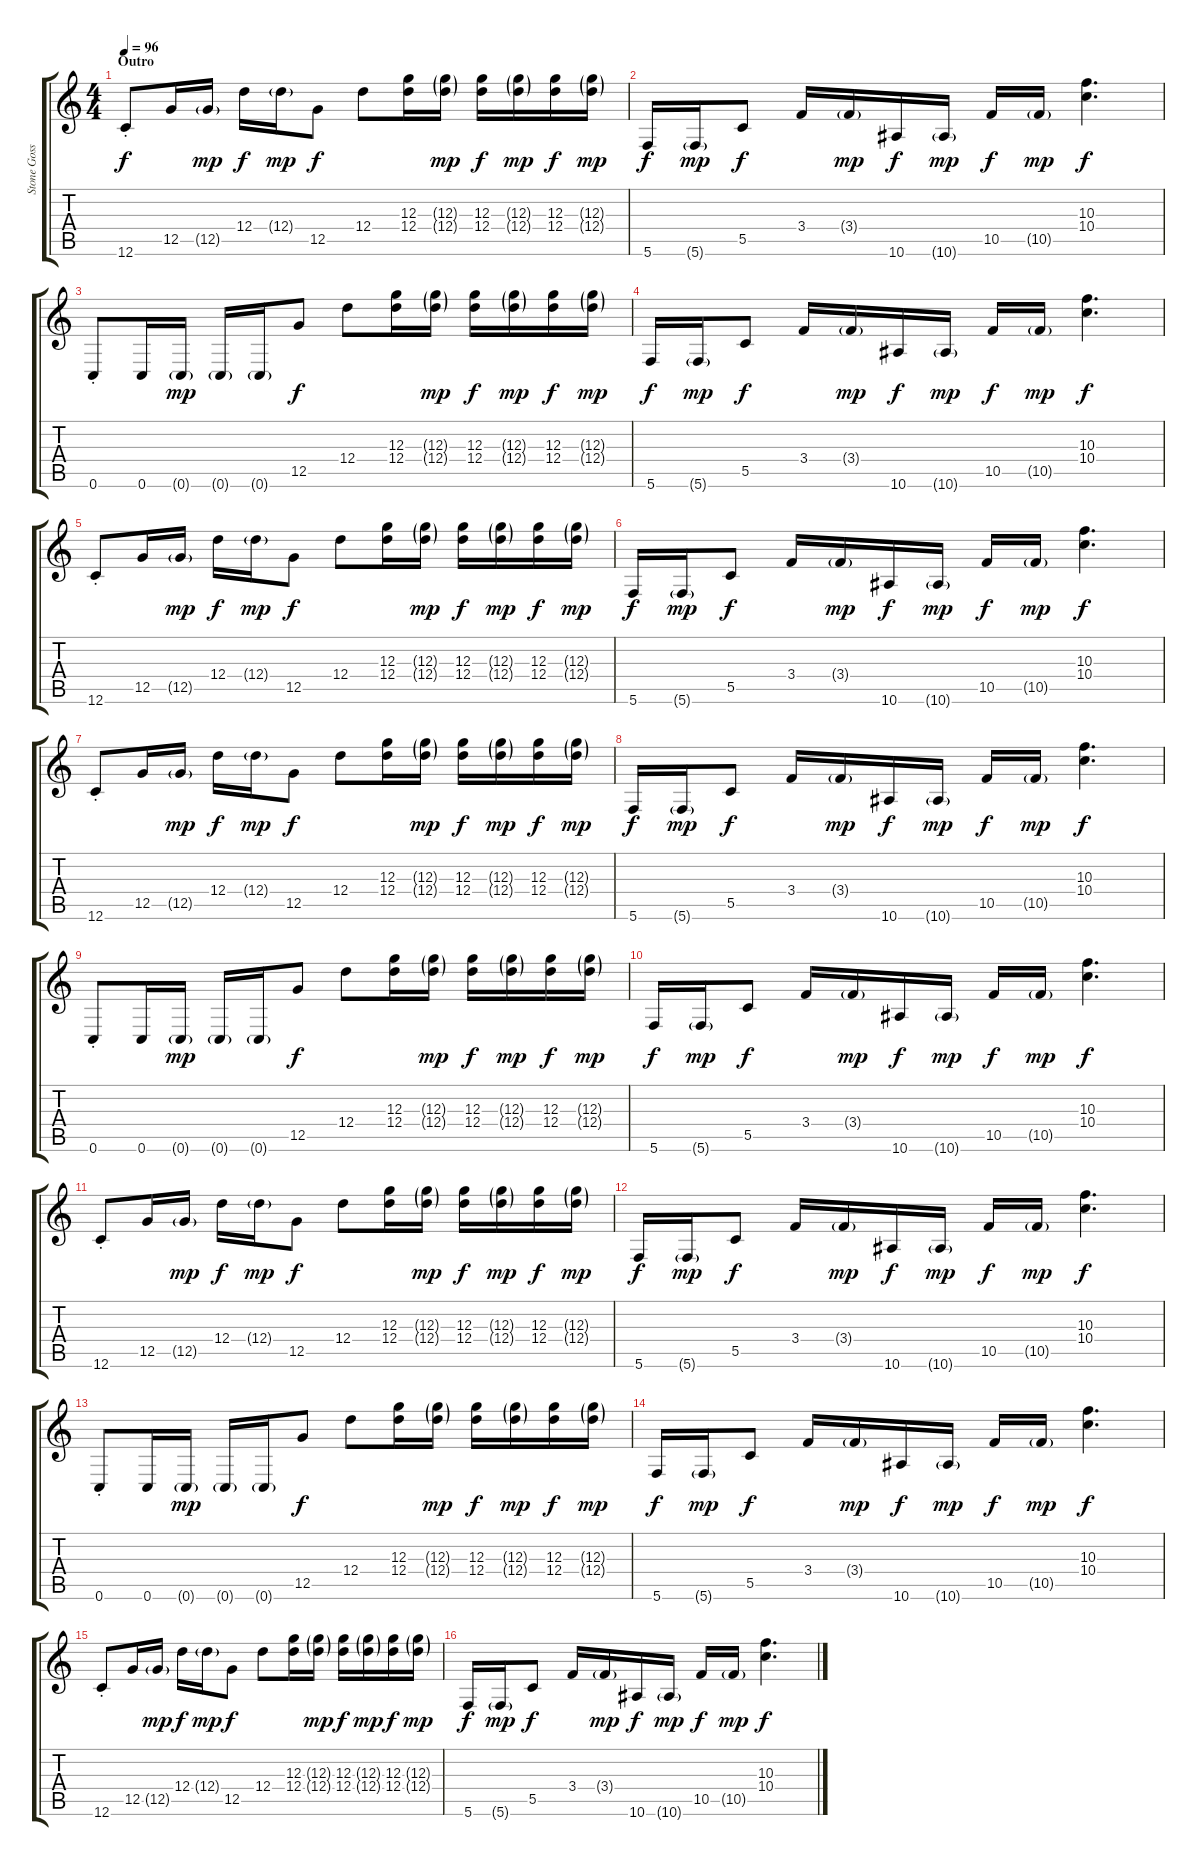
\track ("Stone Gossard" "Stone Goss") {instrument distortionguitar}
\staff {score tabs}
\tuning (E4 B3 G3 D3 G2 C2) {hide}
\ts (4 4)
\section ("" "Outro")
\tempo 96
\clef g2
\ks c
12.6{st}.8{dy f} 12.5.16 12.5{g}.16{dy mp} 12.4.16{dy f} 12.4{g}.16{dy mp} 12.5.8{dy f} 12.4.8 (12.3 12.4).16 (12.3{g} 12.4{g}).16{dy mp} (12.3 12.4).16{dy f} (12.3{g} 12.4{g}).16{dy mp} (12.3 12.4).16{dy f} (12.3{g} 12.4{g}).16{dy mp} |
5.6.16{dy f} 5.6{g}.16{dy mp} 5.5.8{dy f} 3.4.16 3.4{g}.16{dy mp} 10.6.16{dy f} 10.6{g}.16{dy mp} 10.5.16{dy f} 10.5{g}.16{dy mp} (10.3 10.4).4{d dy f} |
0.6{st}.8 0.6.16 0.6{g}.16{dy mp} 0.6{g}.16 0.6{g}.16 12.5.8{dy f} 12.4.8 (12.3 12.4).16 (12.3{g} 12.4{g}).16{dy mp} (12.3 12.4).16{dy f} (12.3{g} 12.4{g}).16{dy mp} (12.3 12.4).16{dy f} (12.3{g} 12.4{g}).16{dy mp} |
5.6.16{dy f} 5.6{g}.16{dy mp} 5.5.8{dy f} 3.4.16 3.4{g}.16{dy mp} 10.6.16{dy f} 10.6{g}.16{dy mp} 10.5.16{dy f} 10.5{g}.16{dy mp} (10.3 10.4).4{d dy f} |
12.6{st}.8 12.5.16 12.5{g}.16{dy mp} 12.4.16{dy f} 12.4{g}.16{dy mp} 12.5.8{dy f} 12.4.8 (12.3 12.4).16 (12.3{g} 12.4{g}).16{dy mp} (12.3 12.4).16{dy f} (12.3{g} 12.4{g}).16{dy mp} (12.3 12.4).16{dy f} (12.3{g} 12.4{g}).16{dy mp} |
5.6.16{dy f} 5.6{g}.16{dy mp} 5.5.8{dy f} 3.4.16 3.4{g}.16{dy mp} 10.6.16{dy f} 10.6{g}.16{dy mp} 10.5.16{dy f} 10.5{g}.16{dy mp} (10.3 10.4).4{d dy f} |
12.6{st}.8 12.5.16 12.5{g}.16{dy mp} 12.4.16{dy f} 12.4{g}.16{dy mp} 12.5.8{dy f} 12.4.8 (12.3 12.4).16 (12.3{g} 12.4{g}).16{dy mp} (12.3 12.4).16{dy f} (12.3{g} 12.4{g}).16{dy mp} (12.3 12.4).16{dy f} (12.3{g} 12.4{g}).16{dy mp} |
5.6.16{dy f} 5.6{g}.16{dy mp} 5.5.8{dy f} 3.4.16 3.4{g}.16{dy mp} 10.6.16{dy f} 10.6{g}.16{dy mp} 10.5.16{dy f} 10.5{g}.16{dy mp} (10.3 10.4).4{d dy f} |
0.6{st}.8 0.6.16 0.6{g}.16{dy mp} 0.6{g}.16 0.6{g}.16 12.5.8{dy f} 12.4.8 (12.3 12.4).16 (12.3{g} 12.4{g}).16{dy mp} (12.3 12.4).16{dy f} (12.3{g} 12.4{g}).16{dy mp} (12.3 12.4).16{dy f} (12.3{g} 12.4{g}).16{dy mp} |
5.6.16{dy f} 5.6{g}.16{dy mp} 5.5.8{dy f} 3.4.16 3.4{g}.16{dy mp} 10.6.16{dy f} 10.6{g}.16{dy mp} 10.5.16{dy f} 10.5{g}.16{dy mp} (10.3 10.4).4{d dy f} |
12.6{st}.8 12.5.16 12.5{g}.16{dy mp} 12.4.16{dy f} 12.4{g}.16{dy mp} 12.5.8{dy f} 12.4.8 (12.3 12.4).16 (12.3{g} 12.4{g}).16{dy mp} (12.3 12.4).16{dy f} (12.3{g} 12.4{g}).16{dy mp} (12.3 12.4).16{dy f} (12.3{g} 12.4{g}).16{dy mp} |
5.6.16{dy f} 5.6{g}.16{dy mp} 5.5.8{dy f} 3.4.16 3.4{g}.16{dy mp} 10.6.16{dy f} 10.6{g}.16{dy mp} 10.5.16{dy f} 10.5{g}.16{dy mp} (10.3 10.4).4{d dy f} |
0.6{st}.8 0.6.16 0.6{g}.16{dy mp} 0.6{g}.16 0.6{g}.16 12.5.8{dy f} 12.4.8 (12.3 12.4).16 (12.3{g} 12.4{g}).16{dy mp} (12.3 12.4).16{dy f} (12.3{g} 12.4{g}).16{dy mp} (12.3 12.4).16{dy f} (12.3{g} 12.4{g}).16{dy mp} |
5.6.16{dy f} 5.6{g}.16{dy mp} 5.5.8{dy f} 3.4.16 3.4{g}.16{dy mp} 10.6.16{dy f} 10.6{g}.16{dy mp} 10.5.16{dy f} 10.5{g}.16{dy mp} (10.3 10.4).4{d dy f} |
12.6{st}.8{volume 7} 12.5.16 12.5{g}.16{dy mp} 12.4.16{dy f} 12.4{g}.16{dy mp} 12.5.8{dy f} 12.4.8 (12.3 12.4).16 (12.3{g} 12.4{g}).16{dy mp} (12.3 12.4).16{dy f} (12.3{g} 12.4{g}).16{dy mp} (12.3 12.4).16{dy f} (12.3{g} 12.4{g}).16{dy mp} |
5.6.16{dy f} 5.6{g}.16{dy mp} 5.5.8{dy f} 3.4.16 3.4{g}.16{dy mp} 10.6.16{dy f} 10.6{g}.16{dy mp} 10.5.16{dy f} 10.5{g}.16{dy mp} (10.3 10.4).4{d dy f}
